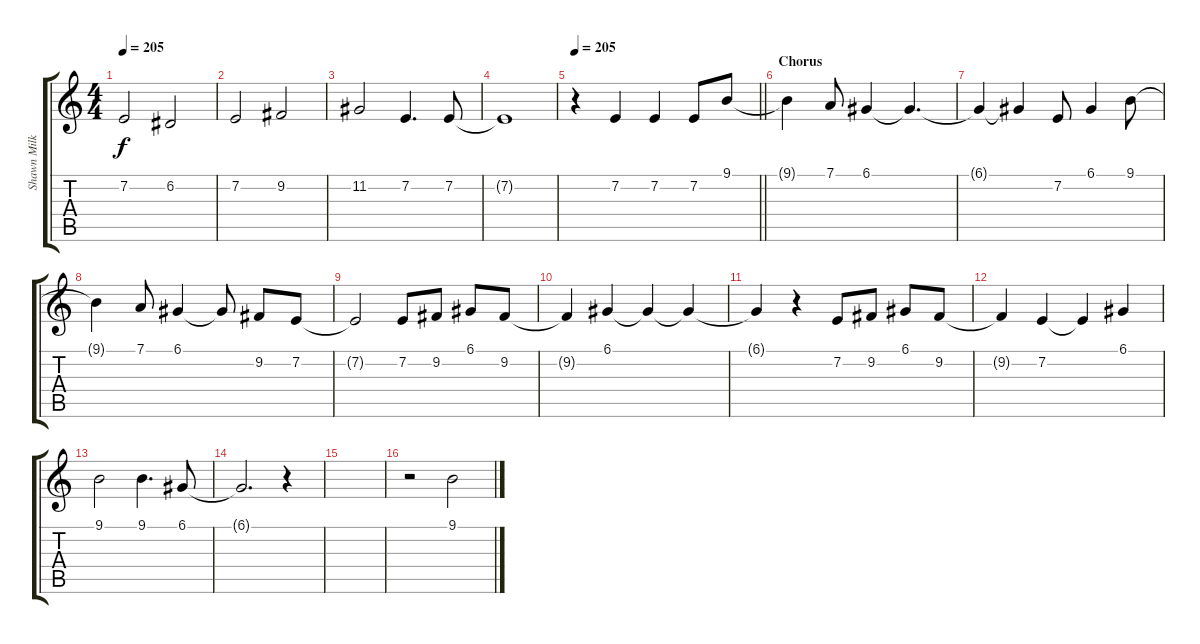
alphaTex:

\track ("Shawn Milke - Vocals" "Shawn Milk") {instrument altosax}
\staff {score tabs}
\tuning (D4 A3 F3 C3 G2 D2) {hide}
\ts (4 4)
\tempo 205
\clef g2
\ks c
7.2.2{dy f} 6.2.2 |
7.2.2 9.2.2 |
11.2.2 7.2.4{d} 7.2.8 |
7.2{t}.1 |
\tempo 205
\barLineRight lightlight
r.4 7.2.4 7.2.4 7.2.8 9.1.8 |
\section ("" "Chorus")
9.1{t}.4 7.1.8 6.1.4 6.1{t}.4{d} |
6.1{t}.4 6.1{t}.4 7.2.8 6.1.4 9.1.8 |
9.1{t}.4 7.1.8 6.1.4 6.1{t}.8 9.2.8 7.2.8 |
7.2{t}.2 7.2.8 9.2.8 6.1.8 9.2.8 |
9.2{t}.4 6.1.4 6.1{t}.4 6.1{t}.4 |
6.1{t}.4 r.4 7.2.8 9.2.8 6.1.8 9.2.8 |
9.2{t}.4 7.2.4 7.2{t}.4 6.1.4 |
9.1.2 9.1.4{d} 6.1.8 |
6.1{t}.2{d} r.4 |
|
r.2 9.1.2
